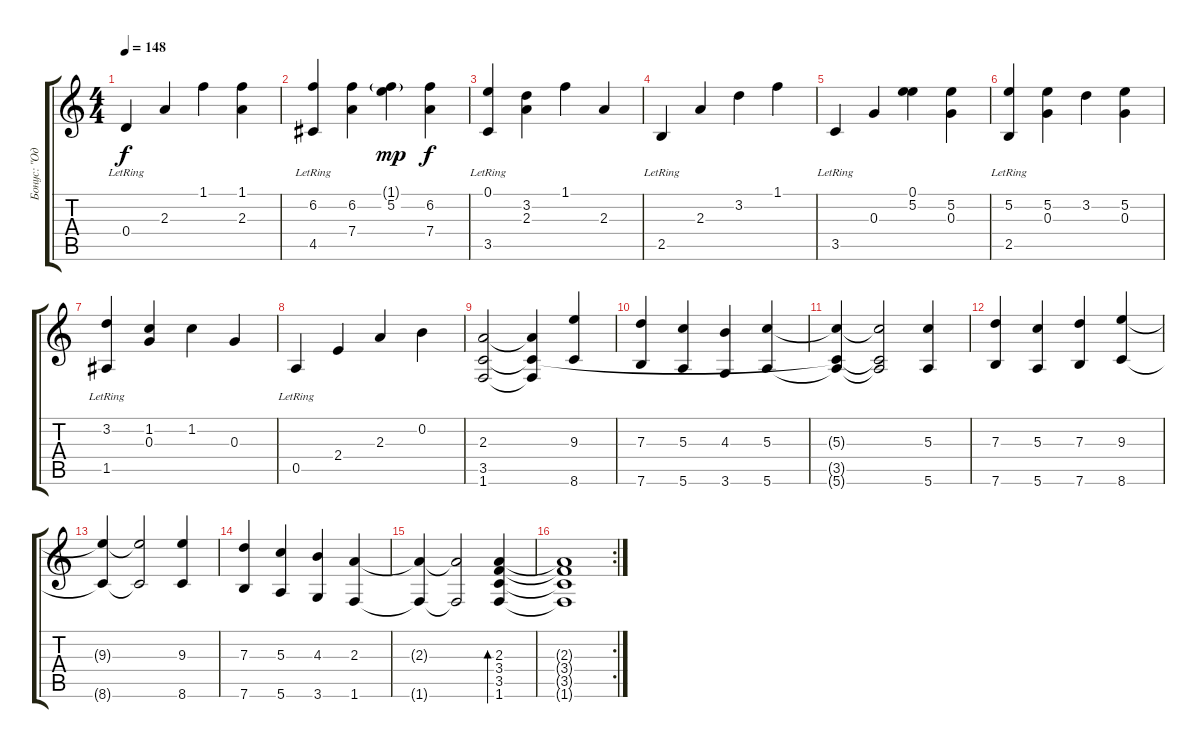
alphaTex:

\track ("Бонус: \"Один за всех\" =)" "Бонус: \"Од") {instrument acousticguitarsteel}
\staff {score tabs}
\tuning (E4 B3 G3 D3 A2 E2) {hide}
\ts (4 4)
\tempo 148
\clef g2
\ks c
0.4{lr}.4{dy f} 2.3.4 1.1.4 (1.1 2.3).4 |
(6.2 4.5{lr}).4 (6.2 7.4).4 (1.1{g} 5.2).4{dy mp} (6.2 7.4).4{dy f} |
(0.1 3.5{lr}).4 (3.2 2.3).4 1.1.4 2.3.4 |
2.5{lr}.4 2.3.4 3.2.4 1.1.4 |
3.5{lr}.4 0.3.4 (0.1 5.2).4 (5.2 0.3).4 |
(5.2 2.5{lr}).4 (5.2 0.3).4 3.2.4 (5.2 0.3).4 |
(3.2 1.5{lr}).4 (1.2 0.3).4 1.2.4 0.3.4 |
0.5{lr}.4 2.4.4 2.3.4 0.2.4 |
(2.3 3.5 1.6).2 (2.3{t} 3.5{t} 1.6{t}).4 (9.3 8.6).4 |
(7.3 7.6).4 (5.3 5.6).4 (4.3 3.6).4 (5.3 5.6).4 |
(5.3{t} 3.5{t} 5.6{t}).4 (5.3{t} 3.5{t} 5.6{t}).2 (5.3 5.6).4 |
(7.3 7.6).4 (5.3 5.6).4 (7.3 7.6).4 (9.3 8.6).4 |
(9.3{t} 8.6{t}).4 (9.3{t} 8.6{t}).2 (9.3 8.6).4 |
(7.3 7.6).4 (5.3 5.6).4 (4.3 3.6).4 (2.3 1.6).4 |
(2.3{t} 1.6{t}).4 (2.3{t} 1.6{t}).2 (2.3 3.4 3.5 1.6).4{bd 480} |
\rc 2
(2.3{t} 3.4{t} 3.5{t} 1.6{t}).1
